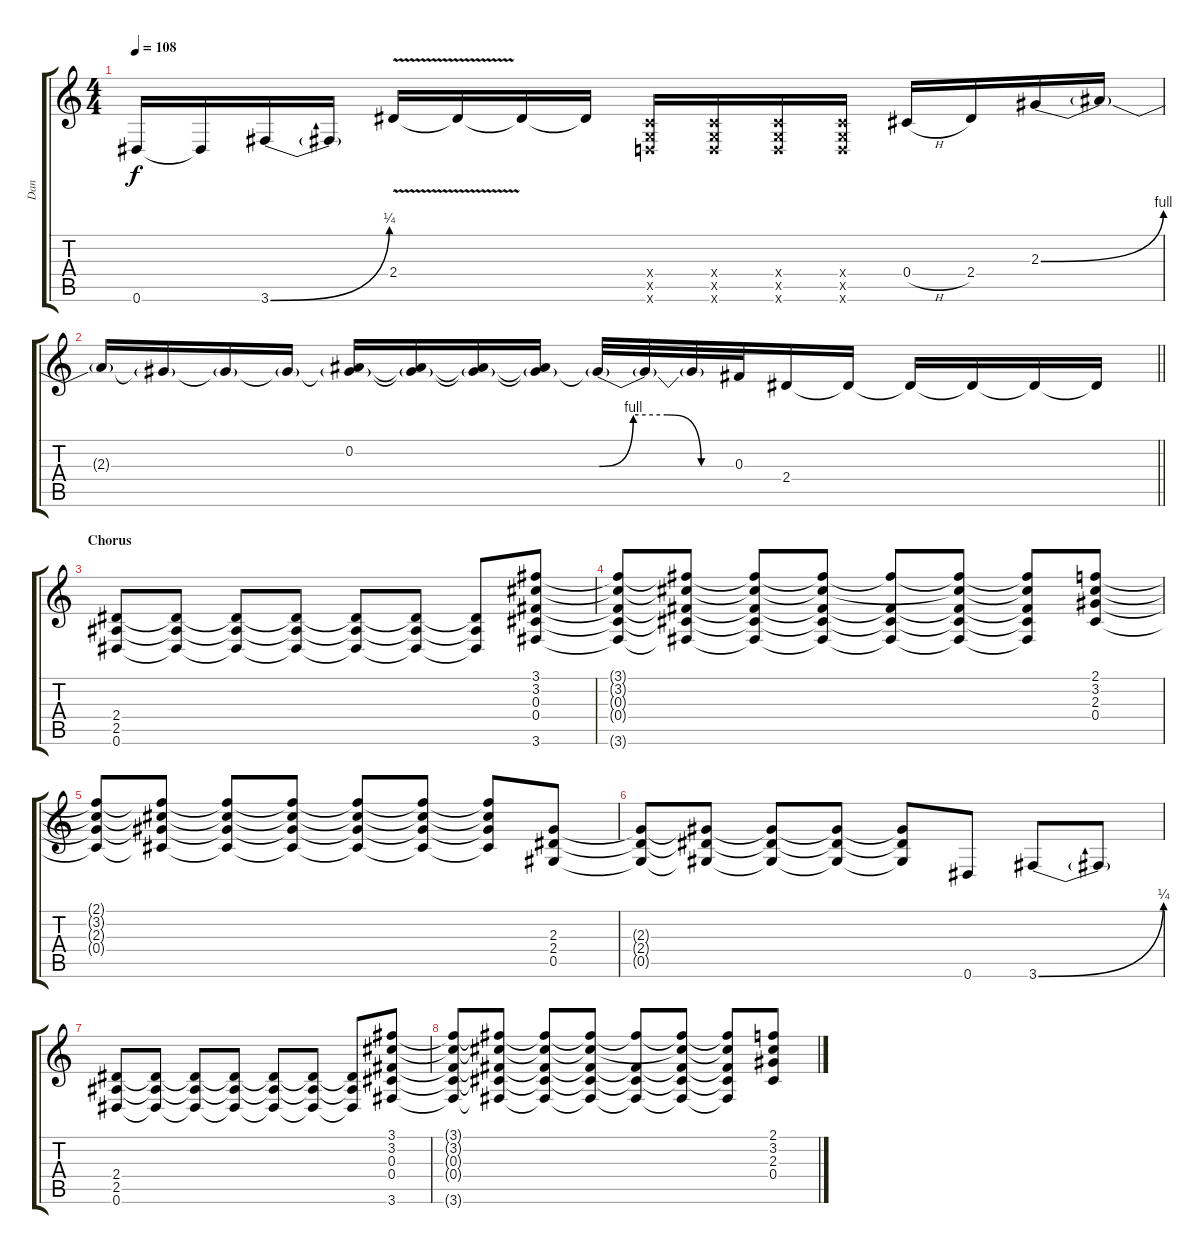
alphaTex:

\track ("Dan" "Dan") {instrument acousticguitarsteel}
\staff {score tabs}
\tuning (Eb4 Bb3 Gb3 Db3 Ab2 Eb2) {hide}
\ts (4 4)
\tempo 108
\clef g2
\ks c
0.6.16{dy f} 0.6{t}.16 3.6{be (bend 0 0 60 1)}.16 3.6{t}.16 2.4{v}.16 2.4{t}.16 2.4{t}.16 2.4{t}.16 (-1.4{x} -1.5{x} -1.6{x}).16 (-1.4{x} -1.5{x} -1.6{x}).16 (-1.4{x} -1.5{x} -1.6{x}).16 (-1.4{x} -1.5{x} -1.6{x}).16 0.4{h}.16 2.4.16 2.3{be (bend 0 0 60 4)}.16 2.3{t}.16 |
\barLineRight lightlight
2.3{t}.16 2.3{t}.16 2.3{t}.16 2.3{t}.16 (0.2 2.3{t}).16 (0.2{t} 2.3{t}).16 (0.2{t} 2.3{t}).16 (0.2{t} 2.3{t}).16 2.3{be (custom 0 0 15 4 30 4 45 0 60 0) t}.32 2.3{t}.32 2.3{t}.32 0.3.32 2.4.16 2.4{t}.16 2.4{t}.16 2.4{t}.16 2.4{t}.16 2.4{t}.16 |
\section ("" "Chorus")
(2.4 2.5 0.6).8 (2.4{t} 2.5{t} 0.6{t}).8 (2.4{t} 2.5{t} 0.6{t}).8 (2.4{t} 2.5{t} 0.6{t}).8 (2.4{t} 2.5{t} 0.6{t}).8 (2.4{t} 2.5{t} 0.6{t}).8 (2.4{t} 2.5{t} 0.6{t}).8 (3.1 3.2 0.3 0.4 3.6).8 |
(3.1{t} 3.2{t} 0.3{t} 0.4{t} 3.6{t}).8 (3.1{t} 3.2{t} 0.3{t} 0.4{t} 3.6{t}).8 (3.1{t} 3.2{t} 0.3{t} 0.4{t} 3.6{t}).8 (3.1{t} 3.2{t} 0.3{t} 0.4{t} 3.6{t}).8 (3.1{t} 0.3{t} 0.4{t} 3.6{t}).8 (3.1{t} 3.2{t} 0.3{t} 0.4{t} 3.6{t}).8 (3.1{t} 3.2{t} 0.3{t} 0.4{t} 3.6{t}).8 (2.1 3.2 2.3 0.4).8 |
(2.1{t} 3.2{t} 2.3{t} 0.4{t}).8 (2.1{t} 3.2{t} 2.3{t} 0.4{t}).8 (2.1{t} 3.2{t} 2.3{t} 0.4{t}).8 (2.1{t} 3.2{t} 2.3{t} 0.4{t}).8 (2.1{t} 3.2{t} 2.3{t} 0.4{t}).8 (2.1{t} 3.2{t} 2.3{t} 0.4{t}).8 (2.1{t} 3.2{t} 2.3{t} 0.4{t}).8 (2.3 2.4 0.5).8 |
(2.3{t} 2.4{t} 0.5{t}).8 (2.3{t} 2.4{t} 0.5{t}).8 (2.3{t} 2.4{t} 0.5{t}).8 (2.3{t} 2.4{t} 0.5{t}).8 (2.3{t} 2.4{t} 0.5{t}).8 0.6.8 3.6{be (bend 0 0 60 1)}.8 3.6{t}.8 |
(2.4 2.5 0.6).8 (2.4{t} 2.5{t} 0.6{t}).8 (2.4{t} 2.5{t} 0.6{t}).8 (2.4{t} 2.5{t} 0.6{t}).8 (2.4{t} 2.5{t} 0.6{t}).8 (2.4{t} 2.5{t} 0.6{t}).8 (2.4{t} 2.5{t} 0.6{t}).8 (3.1 3.2 0.3 0.4 3.6).8 |
(3.1{t} 3.2{t} 0.3{t} 0.4{t} 3.6{t}).8 (3.1{t} 3.2{t} 0.3{t} 0.4{t} 3.6{t}).8 (3.1{t} 3.2{t} 0.3{t} 0.4{t} 3.6{t}).8 (3.1{t} 3.2{t} 0.3{t} 0.4{t} 3.6{t}).8 (3.1{t} 0.3{t} 0.4{t} 3.6{t}).8 (3.1{t} 3.2{t} 0.3{t} 0.4{t} 3.6{t}).8 (3.1{t} 3.2{t} 0.3{t} 0.4{t} 3.6{t}).8 (2.1 3.2 2.3 0.4).8
